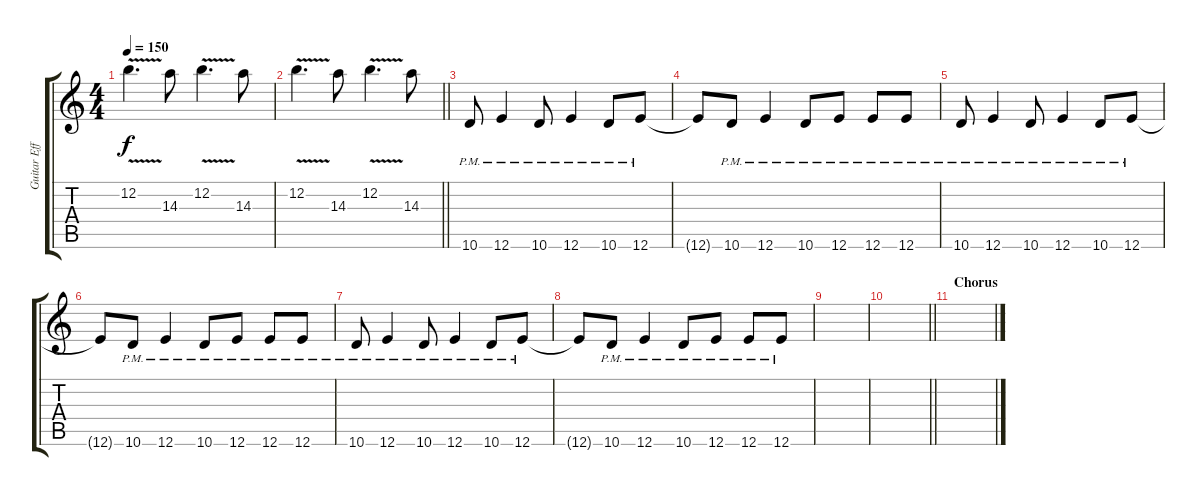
\track ("Guitar Effects 1" "Guitar Eff") {instrument electricguitarclean}
\staff {score tabs}
\tuning (E4 B3 G3 D3 A2 E2) {hide}
\ts (4 4)
\tempo 150
\clef g2
\ks c
12.2{v}.4{d dy f} 14.3.8 12.2{v}.4{d} 14.3.8 |
\barLineRight lightlight
12.2{v}.4{d} 14.3.8 12.2{v}.4{d} 14.3.8 |
10.6{pm}.8 12.6{pm}.4 10.6{pm}.8 12.6{pm}.4 10.6{pm}.8 12.6{pm}.8 |
12.6{t}.8 10.6{pm}.8 12.6{pm}.4 10.6{pm}.8 12.6{pm}.8 12.6{pm}.8 12.6{pm}.8 |
10.6{pm}.8 12.6{pm}.4 10.6{pm}.8 12.6{pm}.4 10.6{pm}.8 12.6{pm}.8 |
12.6{t}.8 10.6{pm}.8 12.6{pm}.4 10.6{pm}.8 12.6{pm}.8 12.6{pm}.8 12.6{pm}.8 |
10.6{pm}.8 12.6{pm}.4 10.6{pm}.8 12.6{pm}.4 10.6{pm}.8 12.6{pm}.8 |
12.6{t}.8 10.6{pm}.8 12.6{pm}.4 10.6{pm}.8 12.6{pm}.8 12.6{pm}.8 12.6{pm}.8 |
|
\barLineRight lightlight
|
\section ("" "Chorus")
